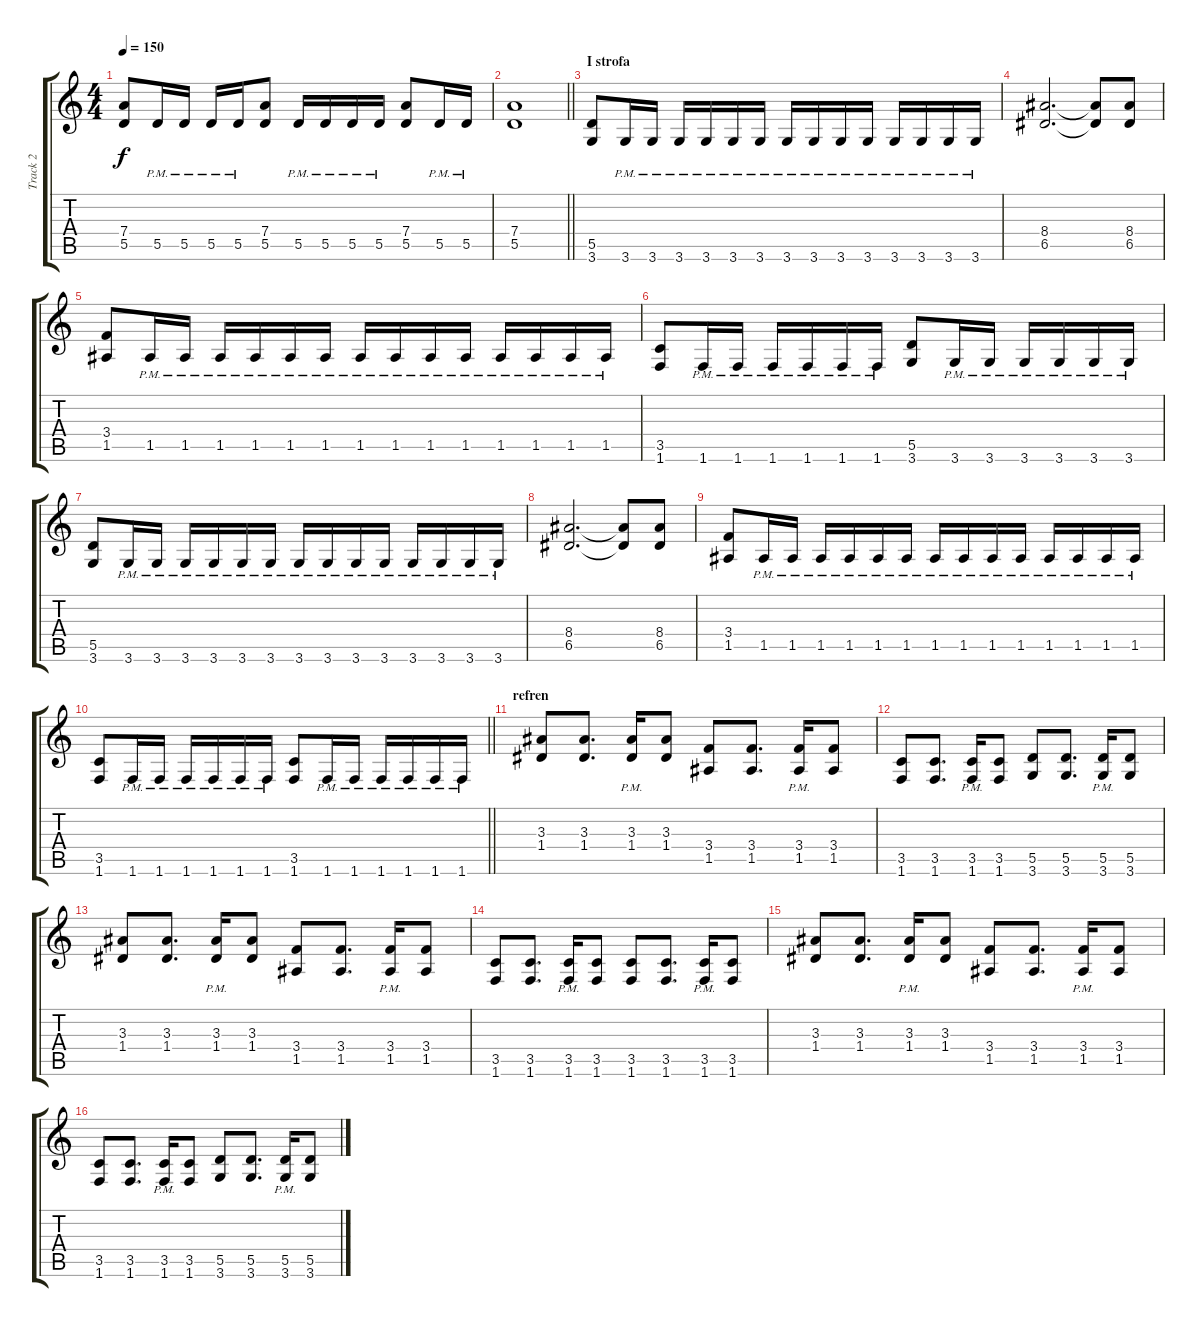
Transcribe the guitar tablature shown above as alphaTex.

\track ("Track 2" "Track 2") {instrument distortionguitar}
\staff {score tabs}
\tuning (E4 B3 G3 D3 A2 E2) {hide}
\ts (4 4)
\tempo 150
\clef g2
\ks c
(7.4 5.5).8{dy f} 5.5{pm}.16 5.5{pm}.16 5.5{pm}.16 5.5{pm}.16 (7.4 5.5).8 5.5{pm}.16 5.5{pm}.16 5.5{pm}.16 5.5{pm}.16 (7.4 5.5).8 5.5{pm}.16 5.5{pm}.16 |
\barLineRight lightlight
(7.4 5.5).1 |
\section ("" "I strofa")
(5.5 3.6).8 3.6{pm}.16 3.6{pm}.16 3.6{pm}.16 3.6{pm}.16 3.6{pm}.16 3.6{pm}.16 3.6{pm}.16 3.6{pm}.16 3.6{pm}.16 3.6{pm}.16 3.6{pm}.16 3.6{pm}.16 3.6{pm}.16 3.6{pm}.16 |
(8.4 6.5).2{d} (8.4{t} 6.5{t}).8 (8.4 6.5).8 |
(3.4 1.5).8 1.5{pm}.16 1.5{pm}.16 1.5{pm}.16 1.5{pm}.16 1.5{pm}.16 1.5{pm}.16 1.5{pm}.16 1.5{pm}.16 1.5{pm}.16 1.5{pm}.16 1.5{pm}.16 1.5{pm}.16 1.5{pm}.16 1.5{pm}.16 |
(3.5 1.6).8 1.6{pm}.16 1.6{pm}.16 1.6{pm}.16 1.6{pm}.16 1.6{pm}.16 1.6{pm}.16 (5.5 3.6).8 3.6{pm}.16 3.6{pm}.16 3.6{pm}.16 3.6{pm}.16 3.6{pm}.16 3.6{pm}.16 |
(5.5 3.6).8 3.6{pm}.16 3.6{pm}.16 3.6{pm}.16 3.6{pm}.16 3.6{pm}.16 3.6{pm}.16 3.6{pm}.16 3.6{pm}.16 3.6{pm}.16 3.6{pm}.16 3.6{pm}.16 3.6{pm}.16 3.6{pm}.16 3.6{pm}.16 |
(8.4 6.5).2{d} (8.4{t} 6.5{t}).8 (8.4 6.5).8 |
(3.4 1.5).8 1.5{pm}.16 1.5{pm}.16 1.5{pm}.16 1.5{pm}.16 1.5{pm}.16 1.5{pm}.16 1.5{pm}.16 1.5{pm}.16 1.5{pm}.16 1.5{pm}.16 1.5{pm}.16 1.5{pm}.16 1.5{pm}.16 1.5{pm}.16 |
\barLineRight lightlight
(3.5 1.6).8 1.6{pm}.16 1.6{pm}.16 1.6{pm}.16 1.6{pm}.16 1.6{pm}.16 1.6{pm}.16 (3.5 1.6).8 1.6{pm}.16 1.6{pm}.16 1.6{pm}.16 1.6{pm}.16 1.6{pm}.16 1.6{pm}.16 |
\section ("" "refren")
(3.3 1.4).8 (3.3 1.4).8{d} (3.3{pm} 1.4{pm}).16 (3.3 1.4).8 (3.4 1.5).8 (3.4 1.5).8{d} (3.4{pm} 1.5{pm}).16 (3.4 1.5).8 |
(3.5 1.6).8 (3.5 1.6).8{d} (3.5{pm} 1.6{pm}).16 (3.5 1.6).8 (5.5 3.6).8 (5.5 3.6).8{d} (5.5{pm} 3.6{pm}).16 (5.5 3.6).8 |
(3.3 1.4).8 (3.3 1.4).8{d} (3.3{pm} 1.4{pm}).16 (3.3 1.4).8 (3.4 1.5).8 (3.4 1.5).8{d} (3.4{pm} 1.5{pm}).16 (3.4 1.5).8 |
(3.5 1.6).8 (3.5 1.6).8{d} (3.5{pm} 1.6{pm}).16 (3.5 1.6).8 (3.5 1.6).8 (3.5 1.6).8{d} (3.5{pm} 1.6{pm}).16 (3.5 1.6).8 |
(3.3 1.4).8 (3.3 1.4).8{d} (3.3{pm} 1.4{pm}).16 (3.3 1.4).8 (3.4 1.5).8 (3.4 1.5).8{d} (3.4{pm} 1.5{pm}).16 (3.4 1.5).8 |
(3.5 1.6).8 (3.5 1.6).8{d} (3.5{pm} 1.6{pm}).16 (3.5 1.6).8 (5.5 3.6).8 (5.5 3.6).8{d} (5.5{pm} 3.6{pm}).16 (5.5 3.6).8
